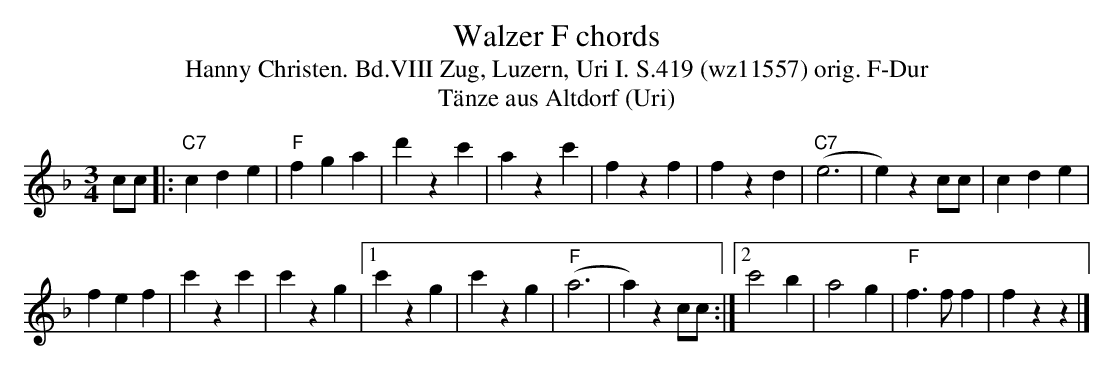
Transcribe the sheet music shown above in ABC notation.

X:1
T: Walzer F chords
T:Hanny Christen. Bd.VIII Zug, Luzern, Uri I. S.419 (wz11557) orig. F-Dur
T: T\"anze aus Altdorf (Uri)
M:3/4
L:1/4
K:F %%MIDI gchordon
c/c/ |: "C7"cde | "F"fga | d'zc' | azc' | fzf | fzd | "C7"(e3 | e)zc/c/ | cde |
fef | c'zc' | c'zg |1 c'zg | c'zg | "F"(a3 | a)zc/c/ :|2 c'2b | a2g | "F"f>ff | fzz |]
